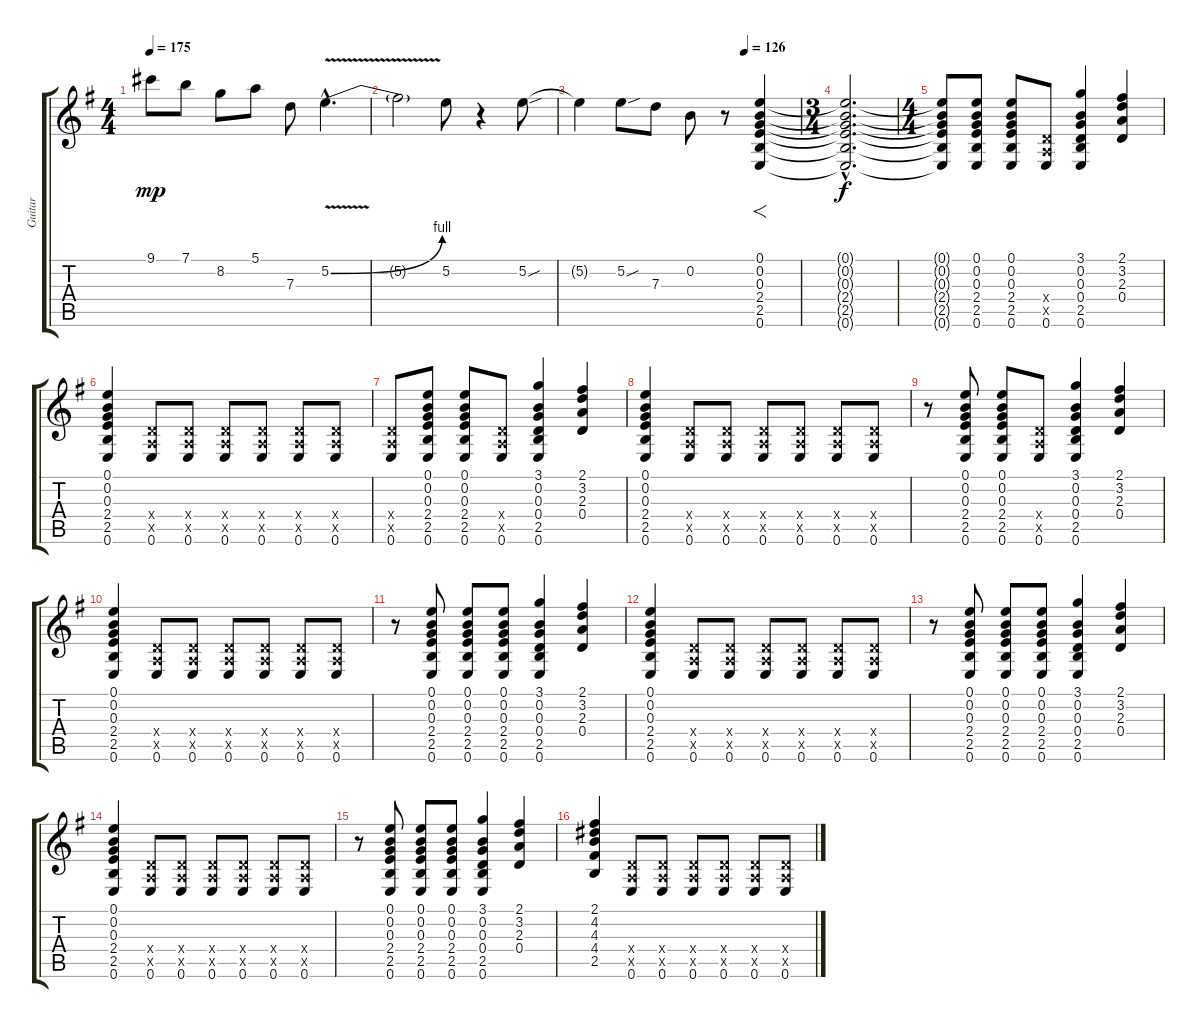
\track ("Guitar" "Guitar") {instrument distortionguitar}
\staff {score tabs}
\tuning (E4 B3 G3 D3 A2 E2) {hide}
\ts (4 4)
\tempo 175
\clef g2
\ks g
9.1.8{dy mp} 7.1.8 8.2.8 5.1.8 7.3.8 5.2{be (bend 0 0 60 4) v hac}.4{d} |
5.2{t}.2 5.2.8 r.4 5.2{sou}.8 |
\tempo (126 0.75)
5.2{t}.4 5.2{sou}.8 7.3.8 0.2.8 r.8 (0.1 0.2 0.3 2.4 2.5 0.6).4{f} |
\ts (3 4)
(0.1{hac t} 0.2{hac t} 0.3{hac t} 2.4{hac t} 2.5{hac t} 0.6{hac t}).2{d dy f} |
\ts (4 4)
(0.1{t} 0.2{t} 0.3{t} 2.4{t} 2.5{t} 0.6{t}).8 (0.1 0.2 0.3 2.4 2.5 0.6).8 (0.1 0.2 0.3 2.4 2.5 0.6).8 (0.4{x} 0.5{x} 0.6).8 (3.1 0.2 0.3 0.4 2.5 0.6).4 (2.1 3.2 2.3 0.4).4 |
(0.1 0.2 0.3 2.4 2.5 0.6).4 (0.4{x} 0.5{x} 0.6).8 (0.4{x} 0.5{x} 0.6).8 (0.4{x} 0.5{x} 0.6).8 (0.4{x} 0.5{x} 0.6).8 (0.4{x} 0.5{x} 0.6).8 (0.4{x} 0.5{x} 0.6).8 |
(0.4{x} 0.5{x} 0.6).8 (0.1 0.2 0.3 2.4 2.5 0.6).8 (0.1 0.2 0.3 2.4 2.5 0.6).8 (0.4{x} 0.5{x} 0.6).8 (3.1 0.2 0.3 0.4 2.5 0.6).4 (2.1 3.2 2.3 0.4).4 |
(0.1 0.2 0.3 2.4 2.5 0.6).4 (0.4{x} 0.5{x} 0.6).8 (0.4{x} 0.5{x} 0.6).8 (0.4{x} 0.5{x} 0.6).8 (0.4{x} 0.5{x} 0.6).8 (0.4{x} 0.5{x} 0.6).8 (0.4{x} 0.5{x} 0.6).8 |
r.8 (0.1 0.2 0.3 2.4 2.5 0.6).8 (0.1 0.2 0.3 2.4 2.5 0.6).8 (0.4{x} 0.5{x} 0.6).8 (3.1 0.2 0.3 0.4 2.5 0.6).4 (2.1 3.2 2.3 0.4).4 |
(0.1 0.2 0.3 2.4 2.5 0.6).4 (0.4{x} 0.5{x} 0.6).8 (0.4{x} 0.5{x} 0.6).8 (0.4{x} 0.5{x} 0.6).8 (0.4{x} 0.5{x} 0.6).8 (0.4{x} 0.5{x} 0.6).8 (0.4{x} 0.5{x} 0.6).8 |
r.8 (0.1 0.2 0.3 2.4 2.5 0.6).8 (0.1 0.2 0.3 2.4 2.5 0.6).8 (0.1 0.2 0.3 2.4 2.5 0.6).8 (3.1 0.2 0.3 0.4 2.5 0.6).4 (2.1 3.2 2.3 0.4).4 |
(0.1 0.2 0.3 2.4 2.5 0.6).4 (0.4{x} 0.5{x} 0.6).8 (0.4{x} 0.5{x} 0.6).8 (0.4{x} 0.5{x} 0.6).8 (0.4{x} 0.5{x} 0.6).8 (0.4{x} 0.5{x} 0.6).8 (0.4{x} 0.5{x} 0.6).8 |
r.8 (0.1 0.2 0.3 2.4 2.5 0.6).8 (0.1 0.2 0.3 2.4 2.5 0.6).8 (0.1 0.2 0.3 2.4 2.5 0.6).8 (3.1 0.2 0.3 0.4 2.5 0.6).4 (2.1 3.2 2.3 0.4).4 |
(0.1 0.2 0.3 2.4 2.5 0.6).4 (0.4{x} 0.5{x} 0.6).8 (0.4{x} 0.5{x} 0.6).8 (0.4{x} 0.5{x} 0.6).8 (0.4{x} 0.5{x} 0.6).8 (0.4{x} 0.5{x} 0.6).8 (0.4{x} 0.5{x} 0.6).8 |
r.8 (0.1 0.2 0.3 2.4 2.5 0.6).8 (0.1 0.2 0.3 2.4 2.5 0.6).8 (0.1 0.2 0.3 2.4 2.5 0.6).8 (3.1 0.2 0.3 0.4 2.5 0.6).4 (2.1 3.2 2.3 0.4).4 |
(2.1 4.2 4.3 4.4 2.5).4 (0.4{x} 0.5{x} 0.6).8 (0.4{x} 0.5{x} 0.6).8 (0.4{x} 0.5{x} 0.6).8 (0.4{x} 0.5{x} 0.6).8 (0.4{x} 0.5{x} 0.6).8 (0.4{x} 0.5{x} 0.6).8
